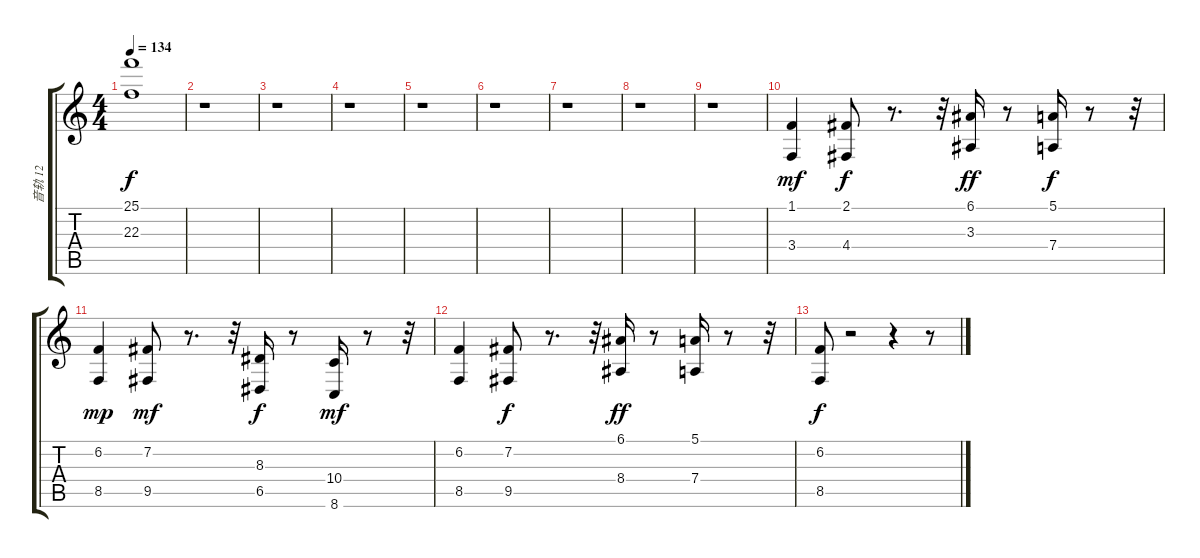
\track ("音轨 12" "音轨 12") {instrument stringensemble1}
\staff {score tabs}
\tuning (E4 B3 G3 D3 A2 E2) {hide}
\ts (4 4)
\tempo 134
\clef g2
\ks c
(25.1{t} 22.3{t}).1{dy f} |
r.1 |
r.1 |
r.1 |
r.1 |
r.1 |
r.1 |
r.1 |
r.1 |
(1.1 3.4).4{dy mf} (2.1 4.4).8{dy f} r.8{d} r.32 (6.1 3.3).16{dy ff} r.8 (5.1 7.4).16{dy f} r.8 r.32 |
(6.2 8.5).4{dy mp} (7.2 9.5).8{dy mf} r.8{d} r.32 (8.3 6.5).16{dy f} r.8 (10.4 8.6).16{dy mf} r.8 r.32 |
(6.2 8.5).4 (7.2 9.5).8{dy f} r.8{d} r.32 (6.1 8.4).16{dy ff} r.8 (5.1 7.4).16 r.8 r.32 |
(6.2 8.5).8{dy f} r.2 r.4 r.8
